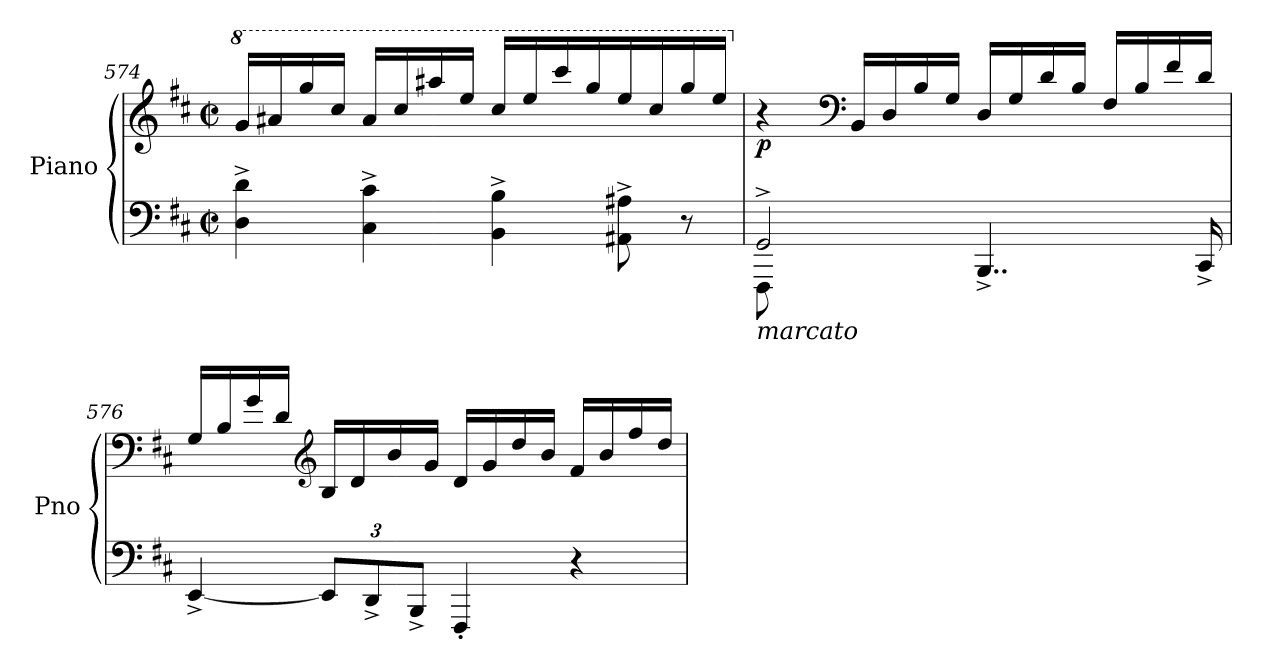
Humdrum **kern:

**kern	**kern	**dynam
*part1	*part1	*part1
*staff2	*staff1	*staff1/2
*I"Piano	*	*
*I'Pno	*	*
!!LO:LB:g=z
*clefF4	*clefG2	*
*k[f#c#]	*k[f#c#]	*
*M2/2	*M2/2	*
*met(c|)	*met(c|)	*
*	*8va	*
=574	=574	=574
4D\^ 4d\^	16gg/LL	.
.	16aa#X/	.
.	16ggg/	.
.	16ccc#/JJ	.
4C#\^ 4c#\^	16aa#/LL	.
.	16ccc#/	.
.	16aaa#X/	.
.	16eee/JJ	.
4BB\^ 4B\^	16ccc#/LL	.
.	16eee/	.
.	16cccc#/	.
.	16ggg/	.
8AA#X\^ 8A#X\^	16eee/	.
.	16ccc#/	.
8r	16ggg/	.
.	16eee/JJ	.
=575	=575	=575
*^	*	*
*	*	*X8va	*
!LO:TX:b:i:t=marcato	!	!	!
!	!	!	!LO:DY:b
2GG^/	8FFF#\	4r	p
.	2..ryy	.	.
*	*	*clefF4	*
.	.	16BB/LL	.
.	.	16D/	.
.	.	16B/	.
.	.	16G/JJ	.
4..BBB^/	.	16D/LL	.
.	.	16G/	.
.	.	16d/	.
.	.	16B/JJ	.
.	.	16F#/LL	.
.	.	16B/	.
.	.	16f#/	.
16CC#^/	.	16d/JJ	.
*v	*v	*	*
=576	=576	=576
[4EE^/	16G/LL	.
.	16B/	.
.	16g/	.
.	16d/JJ	.
*	*clefG2	*
*Xbrackettup	*	*
12EE/L]	16B/LL	.
.	16d/	.
12DD^/	.	.
.	16b/	.
12BBB^/J	.	.
.	16g/JJ	.
4FFF#'/	16d/LL	.
.	16g/	.
.	16dd/	.
.	16b/JJ	.
4r	16f#/LL	.
.	16b/	.
.	16ff#/	.
.	16dd/JJ	.
=	=	=
*-	*-	*-
